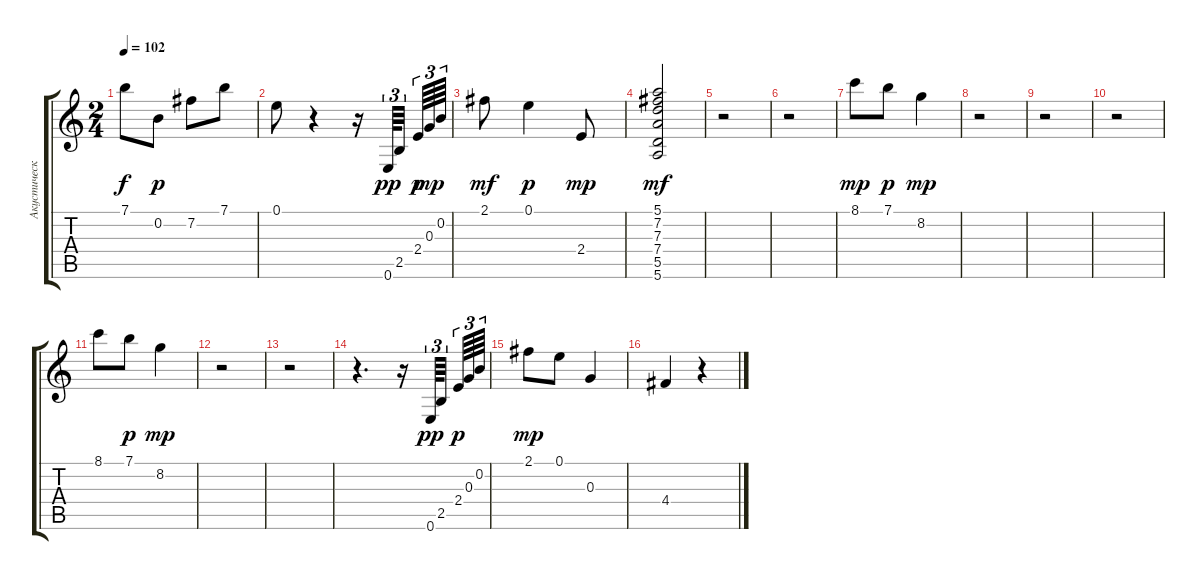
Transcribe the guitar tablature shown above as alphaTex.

\track ("Акустическая гитара" "Акустическ") {instrument acousticguitarsteel}
\staff {score tabs}
\tuning (E4 B3 G3 D3 A2 E2) {hide}
\ts (2 4)
\tempo 102
\clef g2
\ks c
7.1{t}.8{dy f} 0.2.8{dy p} 7.2.8 7.1.8 |
0.1.8 r.4 r.16 0.6.64{tu (3 2) dy pp} 2.5.32{tu (3 2) beam splitsecondary} 2.4.64{tu (3 2) dy p} 0.3.64{tu (3 2) dy mp} 0.2.64{tu (3 2)} |
2.1.8{dy mf} 0.1.4{dy p} 2.4.8{dy mp} |
(5.1 7.2 7.3 7.4 5.5 5.6).2{dy mf} |
r.2 |
r.2 |
8.1.8{dy mp} 7.1.8{dy p} 8.2.4{dy mp} |
r.2 |
r.2 |
r.2 |
8.1.8 7.1.8{dy p} 8.2.4{dy mp} |
r.2 |
r.2 |
r.4{d} r.16 0.6.64{tu (3 2) dy pp} 2.5.32{tu (3 2) beam splitsecondary} 2.4.64{tu (3 2) dy p} 0.3.64{tu (3 2)} 0.2.64{tu (3 2)} |
2.1.8{dy mp} 0.1.8 0.3.4 |
4.4.4 r.4
